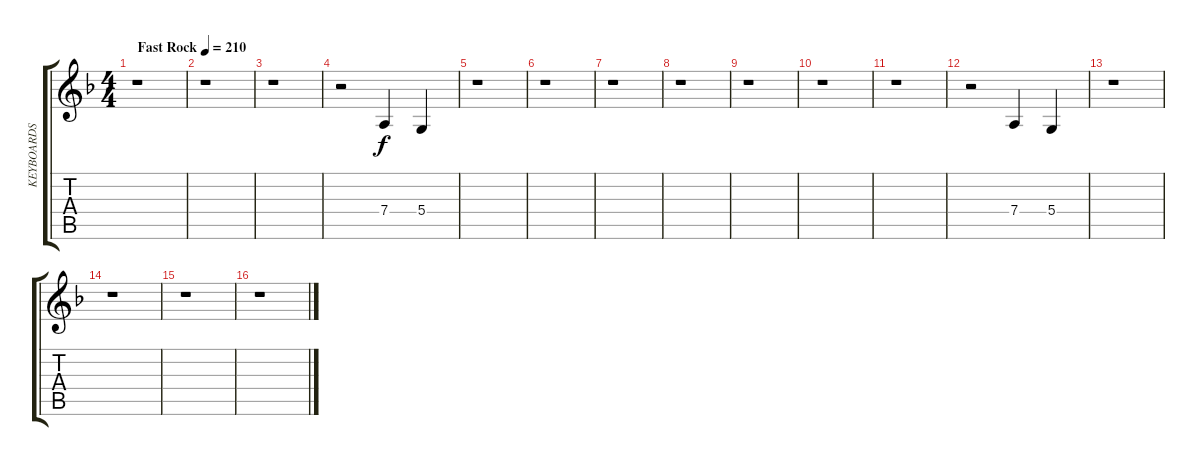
\track ("KEYBOARDS" "KEYBOARDS") {instrument reedorgan}
\staff {score tabs}
\tuning (E4 B3 G3 D3 A2 E2) {hide}
\ts (4 4)
\tempo (210 "Fast Rock")
\clef g2
\ks f
r.1{dy f instrument reedorgan} |
r.1 |
r.1 |
r.2 7.4.4 5.4.4 |
r.1 |
r.1 |
r.1 |
r.1 |
r.1 |
r.1 |
r.1 |
r.2 7.4.4 5.4.4 |
r.1 |
r.1 |
r.1 |
r.1
